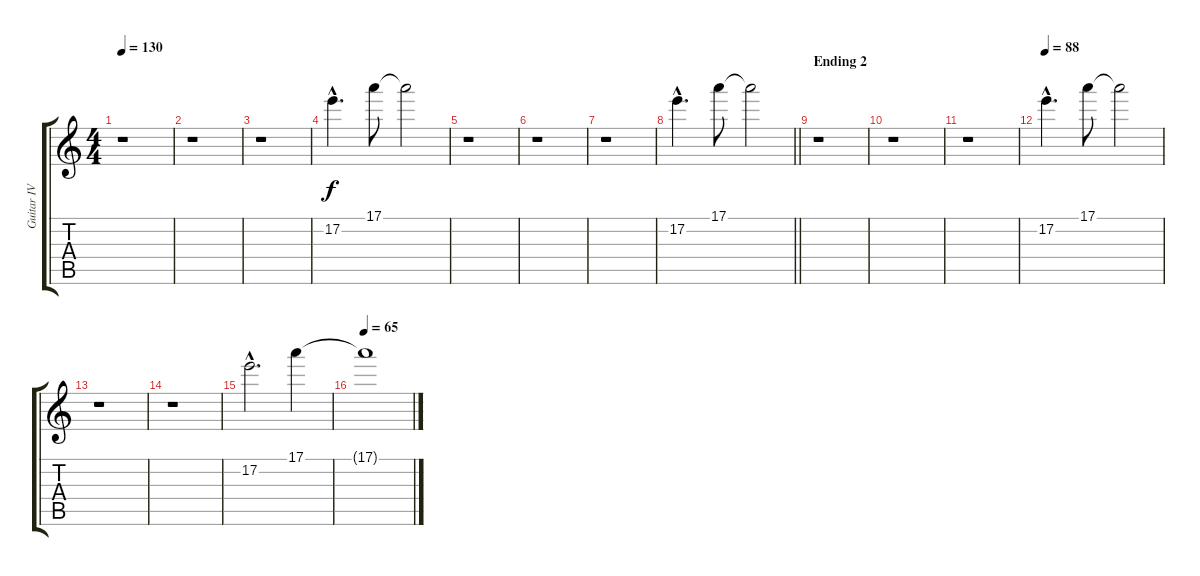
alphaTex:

\track ("Guitar IV" "Guitar IV") {instrument distortionguitar}
\staff {score tabs}
\tuning (E4 B3 G3 D3 A2 E2) {hide}
\ts (4 4)
\tempo 130
\clef g2
\ks c
r.1{dy f} |
r.1 |
r.1 |
17.2{hac}.4{d} 17.1.8 17.1{t}.2 |
r.1 |
r.1 |
r.1 |
\barLineRight lightlight
17.2{hac}.4{d} 17.1.8 17.1{t}.2 |
\section ("" "Ending 2")
r.1 |
r.1 |
r.1 |
\tempo 88
17.2{hac}.4{d} 17.1.8 17.1{t}.2 |
r.1 |
r.1 |
17.2{hac}.2{d} 17.1.4 |
\tempo 65
17.1{t}.1
